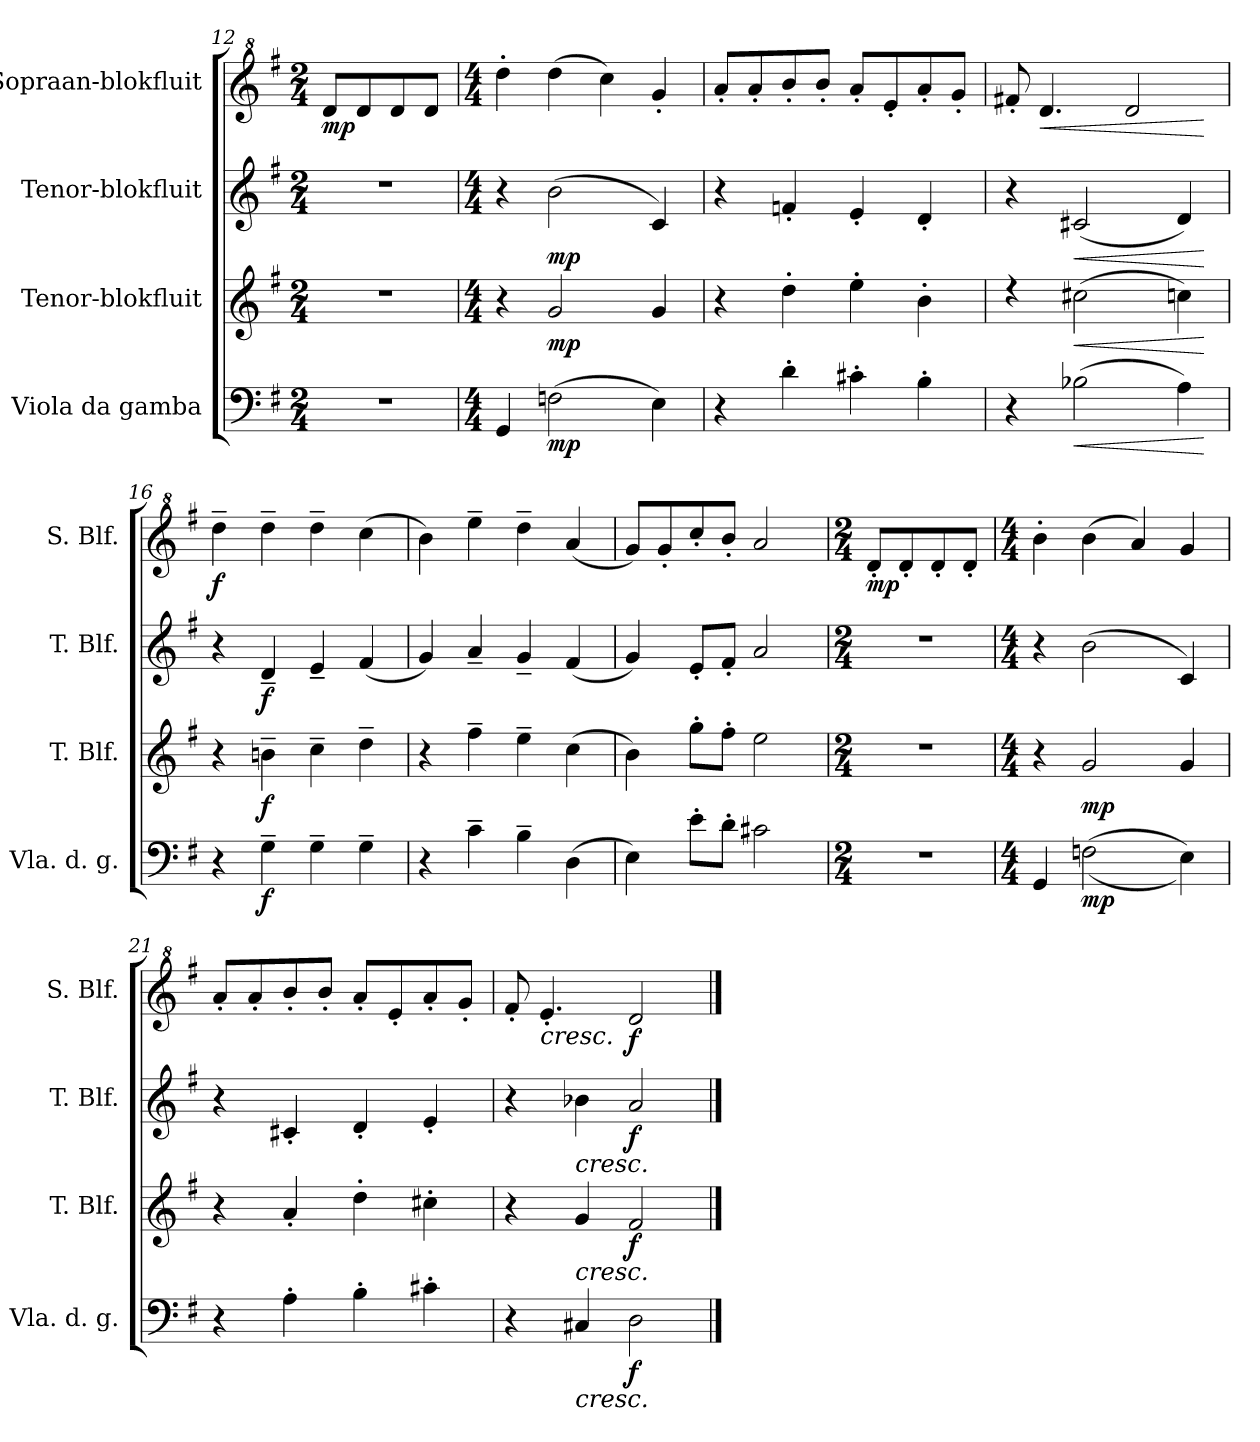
**kern	**dynam	**kern	**dynam	**kern	**dynam	**kern	**dynam
*part4	*part4	*part3	*part3	*part2	*part2	*part1	*part1
*staff4	*staff4	*staff3	*staff3	*staff2	*staff2	*staff1	*staff1
*I"Viola da gamba	*	*I"Tenor-blokfluit	*	*I"Tenor-blokfluit	*	*I"Sopraan-blokfluit	*
*I'Vla. d. g.	*	*I'T. Blf.	*	*I'T. Blf.	*	*I'S. Blf.	*
*clefF4	*	*clefG2	*	*clefG2	*	*clefG^2	*
*k[f#]	*	*k[f#]	*	*k[f#]	*	*k[f#]	*
*M2/4	*	*M2/4	*	*M2/4	*	*M2/4	*
=12	=12	=12	=12	=12	=12	=12	=12
!	!	!	!	!	!	!	!LO:DY:b
2r	.	2r	.	2r	.	8dd/L	mp
.	.	.	.	.	.	8dd/	.
.	.	.	.	.	.	8dd/	.
.	.	.	.	.	.	8dd/J	.
=13	=13	=13	=13	=13	=13	=13	=13
*M4/4	*	*M4/4	*	*M4/4	*	*M4/4	*
4GG/	.	4r	.	4r	.	4ddd'\	.
!	!LO:DY:b	!	!LO:DY:b	!	!LO:DY:b	!	!
(2Fn\	mp	2g/	mp	(2b\	mp	(4ddd\	.
.	.	.	.	.	.	4ccc\)	.
4E\)	.	4g/	.	4c/)	.	4gg'/	.
=14	=14	=14	=14	=14	=14	=14	=14
4r	.	4r	.	4r	.	8aa'/L	.
.	.	.	.	.	.	8aa'/	.
4d'\	.	4dd'\	.	4fn'/	.	8bb'/	.
.	.	.	.	.	.	8bb'/J	.
4c#X'\	.	4ee'\	.	4e'/	.	8aa'/L	.
.	.	.	.	.	.	8ee'/	.
4B'\	.	4b'\	.	4d'/	.	8aa'/	.
.	.	.	.	.	.	8gg'/J	.
=15	=15	=15	=15	=15	=15	=15	=15
4r	.	4rdd	.	4r	.	8ff#X'/	.
!	!	!	!	!	!	!	!LO:HP:b
.	.	.	.	.	.	4.dd/	<
!	!LO:HP:b	!	!LO:HP:b	!	!LO:HP:b	!	!
(2B-X\	<	(2cc#X\	<	(2c#X/	<	.	.
.	.	.	.	.	.	2dd/	.
4A\)	.	4ccn\)	.	4d/)	.	.	.
.	[	.	[	.	[	.	[
!!LO:LB:g=z
=16	=16	=16	=16	=16	=16	=16	=16
!	!	!	!	!	!	!	!LO:DY:b
4r	.	4r	.	4r	.	4ddd~\	f
!	!LO:DY:b	!	!LO:DY:b	!	!LO:DY:b	!	!
4G~\	f	4bn~\	f	4d~/	f	4ddd~\	.
4G~\	.	4cc~\	.	4e~/	.	4ddd~\	.
4G~\	.	4dd~\	.	(4f#/	.	(4ccc\	.
=17	=17	=17	=17	=17	=17	=17	=17
4r	.	4r	.	4g/)	.	4bb\)	.
4c~\	.	4ff#~\	.	4a~/	.	4eee~\	.
4B~\	.	4ee~\	.	4g~/	.	4ddd~\	.
(4D\	.	(4cc\	.	(4f#/	.	(4aa/	.
=18	=18	=18	=18	=18	=18	=18	=18
4E\)	.	4b\)	.	4g/)	.	8gg/L)	.
.	.	.	.	.	.	8gg'/	.
8e'\L	.	8gg'\L	.	8e'/L	.	8ccc'/	.
8d'\J	.	8ff#'\J	.	8f#'/J	.	8bb'/J	.
2c#X\	.	2ee\	.	2a/	.	2aa/	.
=19	=19	=19	=19	=19	=19	=19	=19
*M2/4	*	*M2/4	*	*M2/4	*	*M2/4	*
!	!	!	!	!	!	!	!LO:DY:b
2r	.	2r	.	2r	.	8dd'/L	mp
.	.	.	.	.	.	8dd'/	.
.	.	.	.	.	.	8dd'/	.
.	.	.	.	.	.	8dd'/J	.
=20	=20	=20	=20	=20	=20	=20	=20
*M4/4	*	*M4/4	*	*M4/4	*	*M4/4	*
4GG/	.	4r	.	4r	.	4bb'\	.
!	!LO:DY:b	!	!LO:DY:b	!	!LO:DY:b	!	!
!	!	!	!	!	!LO:DY:n=1:b	!	!
((2Fn\	mp	2g/	mp	(2b\	mp mp	(4bb\	.
.	.	.	.	.	.	4aa/)	.
4E\))	.	4g/	.	4c/)	.	4gg/	.
!!LO:LB:g=z
=21	=21	=21	=21	=21	=21	=21	=21
4r	.	4r	.	4r	.	8aa'/L	.
.	.	.	.	.	.	8aa'/	.
4A'\	.	4a'/	.	4c#X'/	.	8bb'/	.
.	.	.	.	.	.	8bb'/J	.
4B'\	.	4dd'\	.	4d'/	.	8aa'/L	.
.	.	.	.	.	.	8ee'/	.
4c#X'\	.	4cc#X'\	.	4e'/	.	8aa'/	.
.	.	.	.	.	.	8gg'/J	.
=22	=22	=22	=22	=22	=22	=22	=22
4r	.	4r	.	4r	.	8ff#'/	.
!	!	!	!	!	!	!	!LO:HP:b
.	.	.	.	.	.	4.ee'/	<
!	!LO:HP:b	!	!LO:HP:b	!	!LO:HP:b	!	!
4C#X/	<	4g/	<	4b-X\	<	.	.
!	!LO:DY:b	!	!LO:DY:b	!	!LO:DY:b	!	!LO:DY:b
2D\	f	2f#/	f	2a/	f	2dd/	f
.	[	.	[	.	[	.	[
==	==	==	==	==	==	==	==
*-	*-	*-	*-	*-	*-	*-	*-
